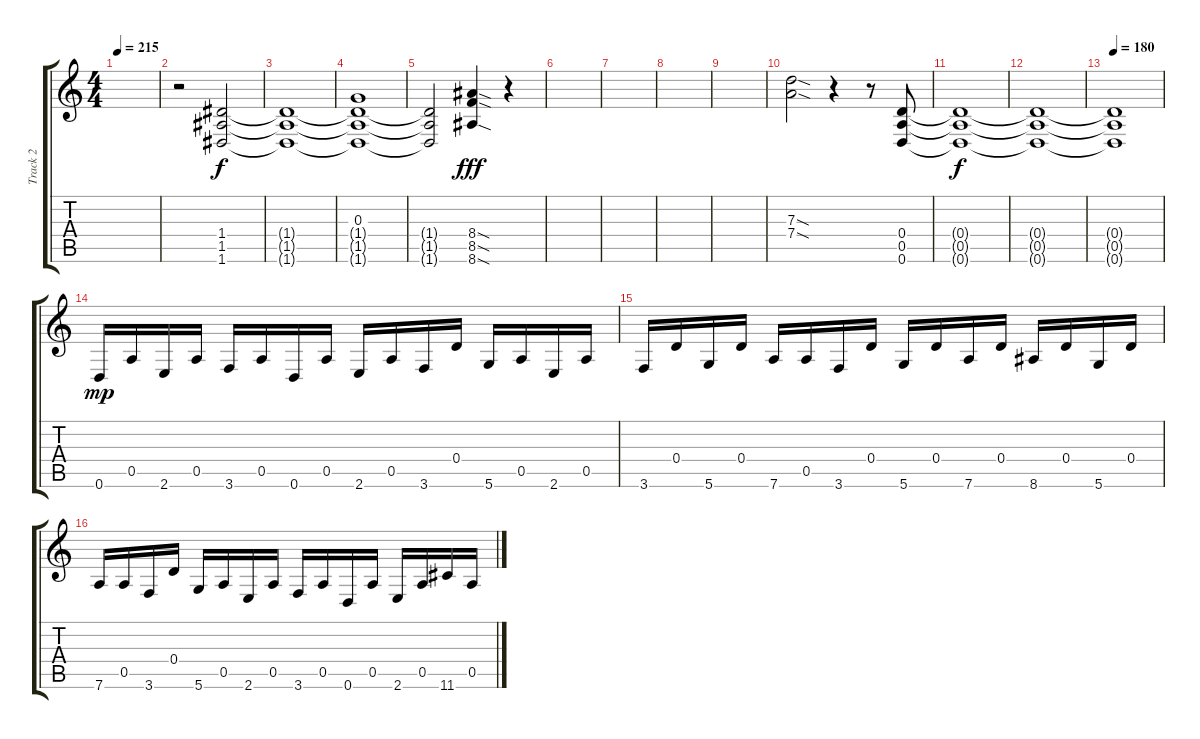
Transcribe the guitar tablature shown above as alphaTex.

\track ("Track 2" "Track 2") {instrument distortionguitar}
\staff {score tabs}
\tuning (E4 B3 G3 D3 A2 D2) {hide}
\ts (4 4)
\tempo 215
\clef g2
\ks c
|
r.2 (1.4 1.5 1.6).2 |
(1.4{t} 1.5{t} 1.6{t}).1{dy f} |
(0.3 1.4{t} 1.5{t} 1.6{t}).1 |
(1.4{t} 1.5{t} 1.6{t}).2 (8.4{sod} 8.5{sod} 8.6{sod}).4{dy fff} r.4 |
|
|
|
|
(7.3{sod} 7.4{sod}).2 r.4 r.8 (0.4 0.5 0.6).8 |
(0.4{t} 0.5{t} 0.6{t}).1{dy f} |
(0.4{t} 0.5{t} 0.6{t}).1 |
\tempo 180
(0.4{t} 0.5{t} 0.6{t}).1 |
0.6.16{dy mp} 0.5.16 2.6.16 0.5.16 3.6.16 0.5.16 0.6.16 0.5.16 2.6.16 0.5.16 3.6.16 0.4.16 5.6.16 0.5.16 2.6.16 0.5.16 |
3.6.16 0.4.16 5.6.16 0.4.16 7.6.16 0.5.16 3.6.16 0.4.16 5.6.16 0.4.16 7.6.16 0.4.16 8.6.16 0.4.16 5.6.16 0.4.16 |
7.6.16 0.5.16 3.6.16 0.4.16 5.6.16 0.5.16 2.6.16 0.5.16 3.6.16 0.5.16 0.6.16 0.5.16 2.6.16 0.5.16 11.6.16 0.5.16
